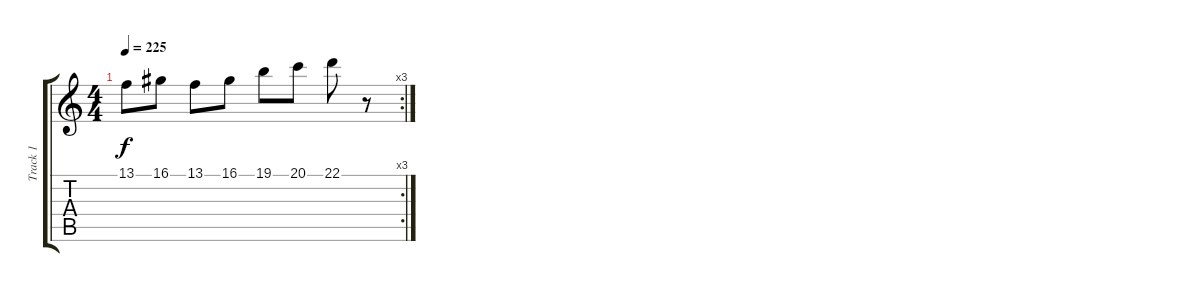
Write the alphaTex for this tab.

\track ("Track 1" "Track 1") {instrument lead5charang}
\staff {score tabs}
\tuning (E4 B3 G3 D3 A2 E2) {hide}
\rc 3
\ts (4 4)
\tempo 225
\clef g2
\ks c
13.1.8{dy f} 16.1.8 13.1.8 16.1.8 19.1.8 20.1.8 22.1.8 r.8
